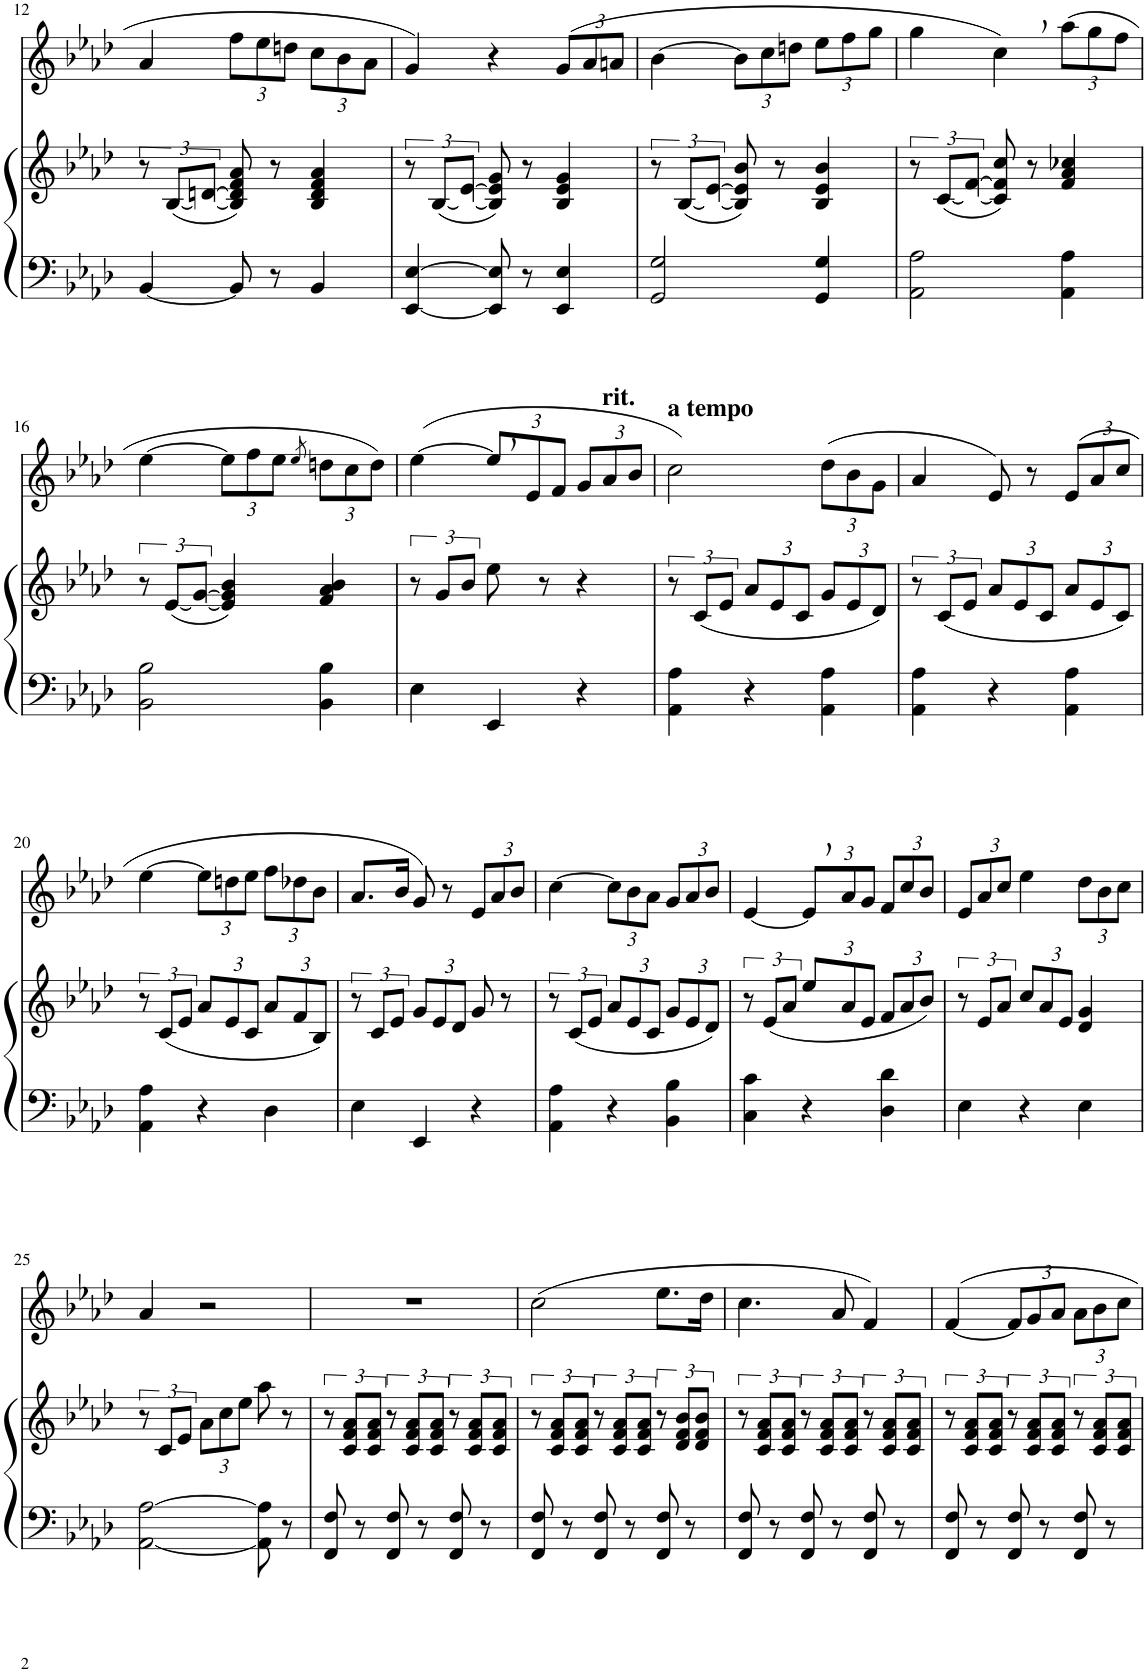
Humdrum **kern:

**kern	**kern	**kern
*part2	*part2	*part1
*staff3	*staff2	*staff1
*I"Piano	*	*I"Solo
*I'Pno	*	*
!!LO:PB:g=z
*clefF4	*clefG2	*clefG2
*k[b-e-a-d-]	*k[b-e-a-d-]	*k[b-e-a-d-]
*M3/4	*M3/4	*M3/4
=12	=12	=12
[4BB-/	12r	4a-/
.	([12B-/L	.
.	12B-/_ [12dn/J	.
*	*	*Xbrackettup
8BB-/]	8B-/] 8d/] 8f/ 8a-/)	12ff\L
.	.	12ee-\
8r	8r	.
.	.	12ddn\J
4BB-/	4B-/ 4d/ 4f/ 4a-/	12cc\L
.	.	12b-\
.	.	12a-\J
=13	=13	=13
[4EE-/ [4E-/	12r	4g/
.	([12B-/L	.
.	12B-/_ [12e-/J	.
8EE-/] 8E-/]	8B-/] 8e-/] 8g/)	4r
8r	8r	.
4EE-/ 4E-/	4B-/ 4e-/ 4g/	(12g/L
.	.	12a-/
.	.	12an/J
=14	=14	=14
2GG/ 2G/	12r	[4b-\
.	([12B-/L	.
.	12B-/_ [12e-/J	.
.	8B-/] 8e-/] 8b-/)	12b-\L]
.	.	12cc\
.	8r	.
.	.	12ddn\J
4GG/ 4G/	4B-/ 4e-/ 4b-/	12ee-\L
.	.	12ff\
.	.	12gg\J
=15	=15	=15
2AA-\ 2A-\	12r	4gg\
.	([12c/L	.
.	12c/_ [12f/J	.
.	8c/] 8f/] 8cc/)	4cc,\)
.	8r	.
4AA-\ 4A-\	4f/ 4a-/ 4cc-X/	(12aa-\L
.	.	12gg\
.	.	12ff\J
!!LO:LB:g=z
=16	=16	=16
2BB-\ 2B-\	12r	[4ee-\
.	([12e-/L	.
.	12e-/_ [12g/J	.
.	4e-/] 4g/] 4b-/)	12ee-\L]
.	.	12ff\
.	.	12ee-\J
.	.	8qee-/
4BB-\ 4B-\	4f/ 4a-/ 4b-/	12ddn\L
.	.	12cc\
.	.	12dd\J)
=17	=17	=17
4E-\	12r	([4ee-\
.	12g/L	.
.	12b-/J	.
4EE-/	8ee-\	12ee-,/L]
.	.	12e-/
.	8r	.
.	.	12f/J
4r	4r	12g/L
!	!	!LO:TX:a:B:t=rit.
.	.	12a-/
.	.	12b-/J
=18	=18	=18
!	!	!LO:TX:a:B:t=a tempo
4AA-\ 4A-\	12r	2cc\)
.	(12c/L	.
.	12e-/J	.
*	*Xbrackettup	*
4r	12a-/L	.
.	12e-/	.
.	12c/J	.
4AA-\ 4A-\	12g/L	(12dd-\L
.	12e-/	12b-\
.	12d-/J)	12g\J
=19	=19	=19
*	*brackettup	*
4AA-\ 4A-\	12r	4a-/
.	(12c/L	.
.	12e-/J	.
*	*Xbrackettup	*
4r	12a-/L	8e-/)
.	12e-/	.
.	.	8r
.	12c/J	.
4AA-\ 4A-\	12a-/L	(12e-/L
.	12e-/	12a-/
.	12c/J)	12cc/J
!!LO:LB:g=z
=20	=20	=20
*	*brackettup	*
4AA-\ 4A-\	12r	[4ee-\
.	(12c/L	.
.	12e-/J	.
*	*Xbrackettup	*
4r	12a-/L	12ee-\L]
.	12e-/	12ddn\
.	12c/J	12ee-\J
4D-\	12a-/L	12ff\L
.	12f/	12dd-X\
.	12B-/J)	12b-\J
=21	=21	=21
*	*brackettup	*
4E-\	12r	8.a-/L
.	12c/L	.
.	12e-/J	.
.	.	16b-/Jk
*	*Xbrackettup	*
4EE-/	12g/L	8g/)
.	12e-/	.
.	.	8r
.	12d-/J	.
4r	8g/	12e-/L
.	.	12a-/
.	8r	.
.	.	12b-/J
=22	=22	=22
*	*brackettup	*
4AA-\ 4A-\	12r	[4cc\
.	(12c/L	.
.	12e-/J	.
*	*Xbrackettup	*
4r	12a-/L	12cc\L]
.	12e-/	12b-\
.	12c/J	12a-\J
4BB-\ 4B-\	12g/L	12g/L
.	12e-/	12a-/
.	12d-/J)	12b-/J
=23	=23	=23
*	*brackettup	*
4C\ 4c\	12r	[4e-/
.	(12e-/L	.
.	12a-/J	.
*	*Xbrackettup	*
4r	12ee-/L	12e-,/L]
.	12a-/	12a-/
.	12e-/J	12g/J
4D-\ 4d-\	12f/L	12f/L
.	12a-/	12cc/
.	12b-/J)	12b-/J
=24	=24	=24
*	*brackettup	*
4E-\	12r	12e-/L
.	12e-/L	12a-/
.	12a-/J	12cc/J
*	*Xbrackettup	*
4r	12cc/L	4ee-\
.	12a-/	.
.	12e-/J	.
4E-\	4d-/ 4g/	12dd-\L
.	.	12b-\
.	.	12cc\J
!!LO:LB:g=z
=25	=25	=25
*	*brackettup	*
[2AA-\ [2A-\	12r	4a-/
.	12c/L	.
.	12e-/J	.
*	*Xbrackettup	*
.	12a-\L	2r
.	12cc\	.
.	12ee-\J	.
8AA-\] 8A-\]	8aa-\	.
8r	8r	.
=26	=26	=26
*	*brackettup	*
8FF/ 8F/	12r	2.r
.	12c/ 12f/ 12a-/L	.
8r	.	.
.	12c/ 12f/ 12a-/J	.
8FF/ 8F/	12r	.
.	12c/ 12f/ 12a-/L	.
8r	.	.
.	12c/ 12f/ 12a-/J	.
8FF/ 8F/	12r	.
.	12c/ 12f/ 12a-/L	.
8r	.	.
.	12c/ 12f/ 12a-/J	.
=27	=27	=27
8FF/ 8F/	12r	(2cc\
.	12c/ 12f/ 12a-/L	.
8r	.	.
.	12c/ 12f/ 12a-/J	.
8FF/ 8F/	12r	.
.	12c/ 12f/ 12a-/L	.
8r	.	.
.	12c/ 12f/ 12a-/J	.
8FF/ 8F/	12r	8.ee-\L
.	12d-/ 12f/ 12b-/L	.
8r	.	.
.	12d-/ 12f/ 12b-/J	.
.	.	16dd-\Jk
=28	=28	=28
8FF/ 8F/	12r	4.cc\
.	12c/ 12f/ 12a-/L	.
8r	.	.
.	12c/ 12f/ 12a-/J	.
8FF/ 8F/	12r	.
.	12c/ 12f/ 12a-/L	.
8r	.	8a-/
.	12c/ 12f/ 12a-/J	.
8FF/ 8F/	12r	4f/)
.	12c/ 12f/ 12a-/L	.
8r	.	.
.	12c/ 12f/ 12a-/J	.
=29	=29	=29
8FF/ 8F/	12r	[4f/
.	12c/ 12f/ 12a-/L	.
8r	.	.
.	12c/ 12f/ 12a-/J	.
8FF/ 8F/	12r	12f/L]
.	12c/ 12f/ 12a-/L	12g/
8r	.	.
.	12c/ 12f/ 12a-/J	12a-/J
8FF/ 8F/	12r	12a-\L
.	12c/ 12f/ 12a-/L	12b-\
8r	.	.
.	12c/ 12f/ 12a-/J	12cc\J
=	=	=
*-	*-	*-
